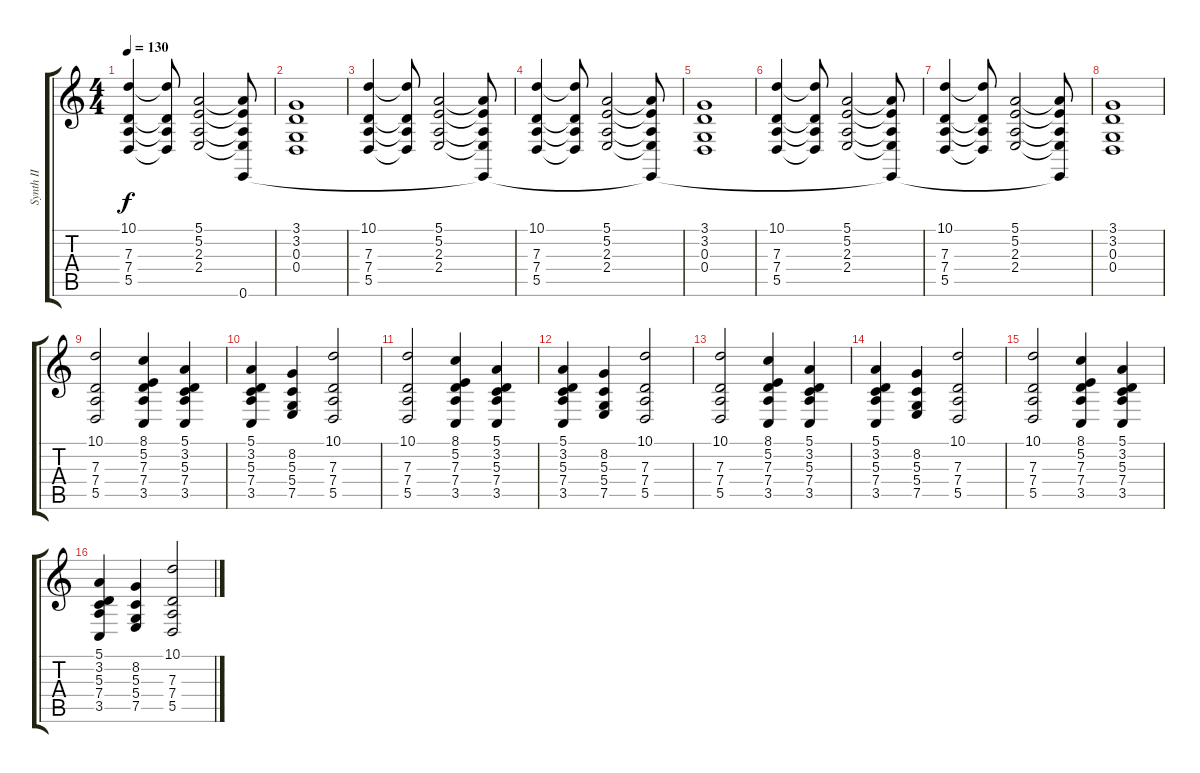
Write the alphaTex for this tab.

\track ("Synth II" "Synth II") {instrument stringensemble1}
\staff {score tabs}
\tuning (E4 B3 G3 D3 A2 E2) {hide}
\ts (4 4)
\tempo 130
\clef g2
\ks c
(10.1 7.3 7.4 5.5).4{dy f} (10.1{t} 7.3{t} 7.4{t} 5.5{t}).8 (5.1 5.2 2.3 2.4).2 (5.1{t} 5.2{t} 2.3{t} 2.4{t} 0.6{t}).8 |
(3.1 3.2 0.3 0.4).1 |
(10.1 7.3 7.4 5.5).4 (10.1{t} 7.3{t} 7.4{t} 5.5{t}).8 (5.1 5.2 2.3 2.4).2 (5.1{t} 5.2{t} 2.3{t} 2.4{t} 0.6{t}).8 |
(10.1 7.3 7.4 5.5).4 (10.1{t} 7.3{t} 7.4{t} 5.5{t}).8 (5.1 5.2 2.3 2.4).2 (5.1{t} 5.2{t} 2.3{t} 2.4{t} 0.6{t}).8 |
(3.1 3.2 0.3 0.4).1 |
(10.1 7.3 7.4 5.5).4 (10.1{t} 7.3{t} 7.4{t} 5.5{t}).8 (5.1 5.2 2.3 2.4).2 (5.1{t} 5.2{t} 2.3{t} 2.4{t} 0.6{t}).8 |
(10.1 7.3 7.4 5.5).4 (10.1{t} 7.3{t} 7.4{t} 5.5{t}).8 (5.1 5.2 2.3 2.4).2 (5.1{t} 5.2{t} 2.3{t} 2.4{t} 0.6{t}).8 |
(3.1 3.2 0.3 0.4).1 |
(10.1 7.3 7.4 5.5).2 (8.1 5.2 7.3 7.4 3.5).4 (5.1 3.2 5.3 7.4 3.5).4 |
(5.1 3.2 5.3 7.4 3.5).4 (8.2 5.3 5.4 7.5).4 (10.1 7.3 7.4 5.5).2 |
(10.1 7.3 7.4 5.5).2 (8.1 5.2 7.3 7.4 3.5).4 (5.1 3.2 5.3 7.4 3.5).4 |
(5.1 3.2 5.3 7.4 3.5).4 (8.2 5.3 5.4 7.5).4 (10.1 7.3 7.4 5.5).2 |
(10.1 7.3 7.4 5.5).2 (8.1 5.2 7.3 7.4 3.5).4 (5.1 3.2 5.3 7.4 3.5).4 |
(5.1 3.2 5.3 7.4 3.5).4 (8.2 5.3 5.4 7.5).4 (10.1 7.3 7.4 5.5).2 |
(10.1 7.3 7.4 5.5).2 (8.1 5.2 7.3 7.4 3.5).4 (5.1 3.2 5.3 7.4 3.5).4 |
(5.1 3.2 5.3 7.4 3.5).4 (8.2 5.3 5.4 7.5).4 (10.1 7.3 7.4 5.5).2
